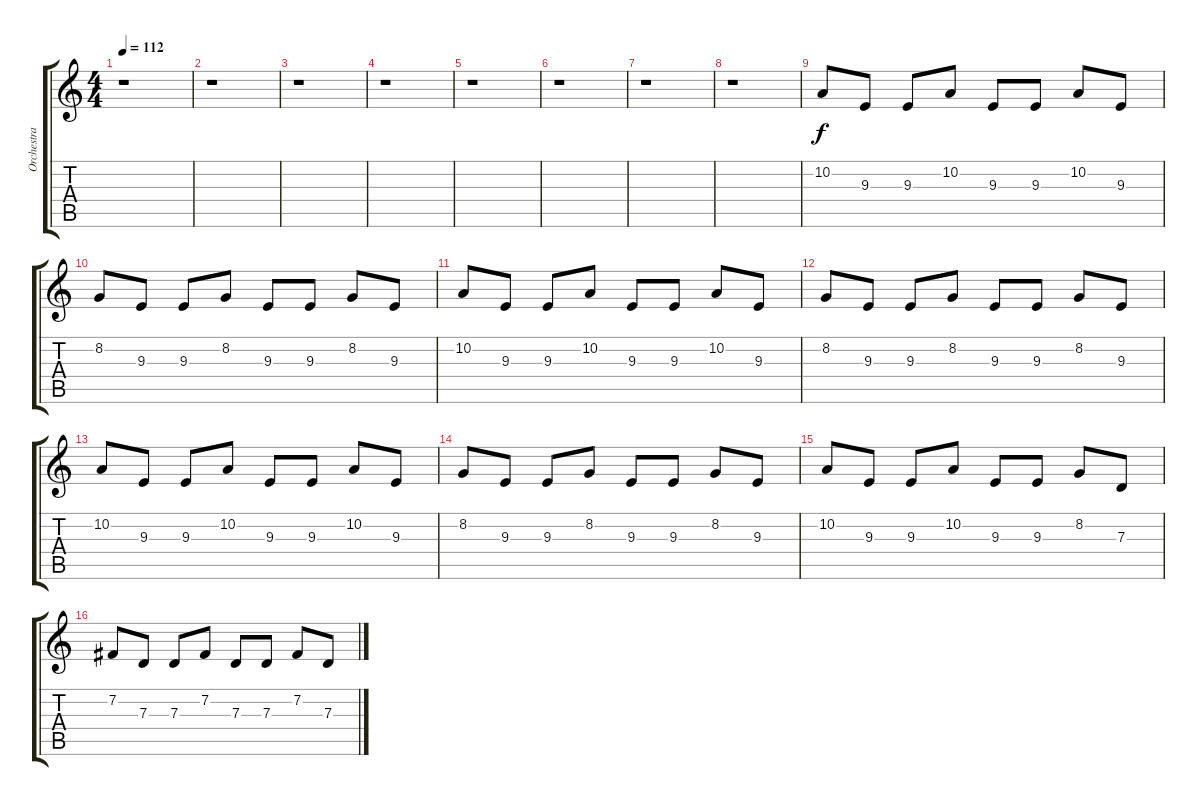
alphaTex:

\track ("Orchestra" "Orchestra") {instrument viola}
\staff {score tabs}
\tuning (E4 B3 G3 D3 A2 E2) {hide}
\ts (4 4)
\tempo 112
\clef g2
\ks c
r.1{dy f} |
r.1 |
r.1 |
r.1 |
r.1 |
r.1 |
r.1 |
r.1 |
10.2.8{volume 9} 9.3.8 9.3.8 10.2.8 9.3.8 9.3.8 10.2.8 9.3.8 |
8.2.8 9.3.8 9.3.8 8.2.8 9.3.8 9.3.8 8.2.8 9.3.8 |
10.2.8 9.3.8 9.3.8 10.2.8 9.3.8 9.3.8 10.2.8 9.3.8 |
8.2.8 9.3.8 9.3.8 8.2.8 9.3.8 9.3.8 8.2.8 9.3.8 |
10.2.8 9.3.8 9.3.8 10.2.8 9.3.8 9.3.8 10.2.8 9.3.8 |
8.2.8 9.3.8 9.3.8 8.2.8 9.3.8 9.3.8 8.2.8 9.3.8 |
10.2.8 9.3.8 9.3.8 10.2.8 9.3.8 9.3.8 8.2.8 7.3.8 |
7.2.8 7.3.8 7.3.8 7.2.8 7.3.8 7.3.8 7.2.8 7.3.8
